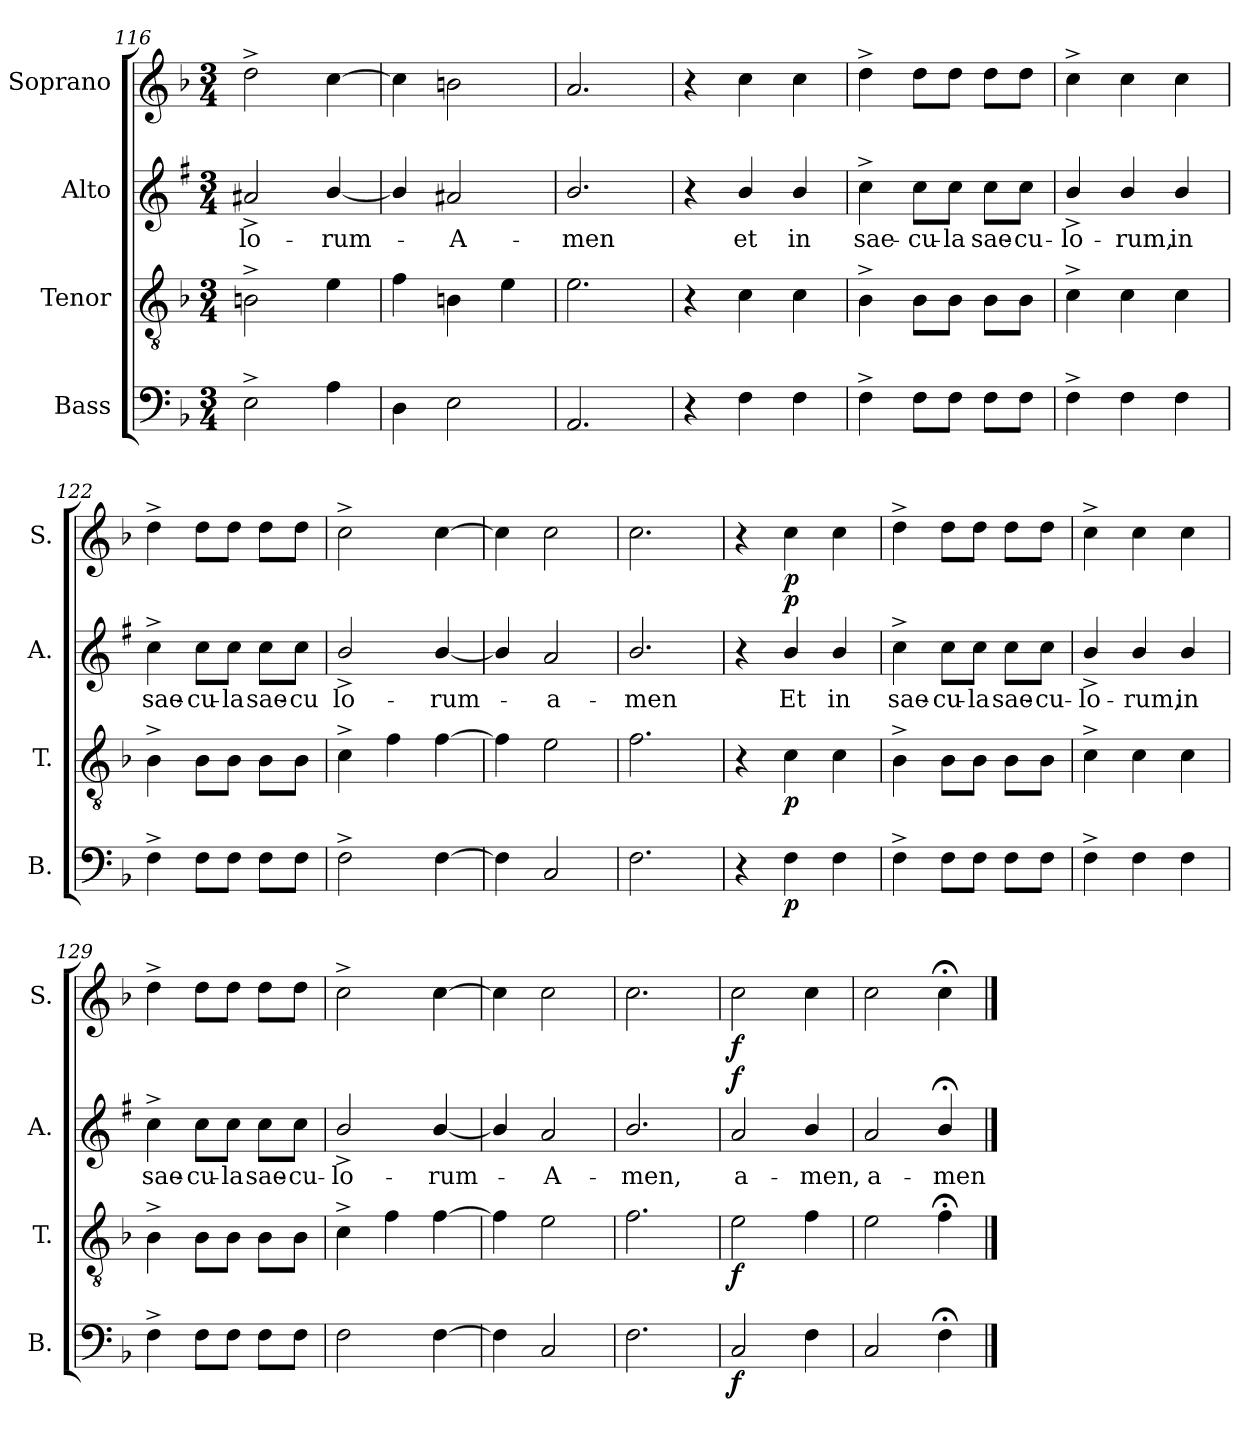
**kern	**dynam	**kern	**dynam	**kern	**text	**dynam	**kern	**dynam
*part4	*part4	*part3	*part3	*part2	*part2	*part2	*part1	*part1
*staff4	*staff4	*staff3	*staff3	*staff2	*staff2	*staff2	*staff1	*staff1
*I"Bass	*	*I"Tenor	*	*I"Alto	*	*	*I"Soprano	*
*I'B.	*	*I'T.	*	*I'A.	*	*	*I'S.	*
*clefF4	*	*clefGv2	*	*clefG2	*	*	*clefG2	*
*	*	*	*	*ITrd1c2	*	*	*	*
*k[b-]	*	*k[b-]	*	*k[b-]	*	*	*k[b-]	*
*M3/4	*	*M3/4	*	*M3/4	*	*	*M3/4	*
=116	=116	=116	=116	=116	=116	=116	=116	=116
!	!	!	!	!	!LO:LY:b	!	!	!
2E^\	.	2Bn^\	.	2g#X^/	-lo-	.	2dd^\	.
!	!	!	!	!	!LO:LY:b	!	!	!
4A\	.	4e\	.	[4a/	-rum-	.	[4cc\	.
=117	=117	=117	=117	=117	=117	=117	=117	=117
4D\	.	4f\	.	4a/]	.	.	4cc\]	.
!	!	!	!	!	!LO:LY:b	!	!	!
2E\	.	4Bn\	.	2g#X/	-A-	.	2bn\	.
.	.	4e\	.	.	.	.	.	.
=118	=118	=118	=118	=118	=118	=118	=118	=118
!	!	!	!	!	!LO:LY:b	!	!	!
2.AA/	.	2.e\	.	2.a/	-men	.	2.a/	.
=119	=119	=119	=119	=119	=119	=119	=119	=119
4r	.	4r	.	4r	.	.	4r	.
!	!	!	!	!	!LO:LY:b	!	!	!
4F\	.	4c\	.	4a/	et	.	4cc\	.
!	!	!	!	!	!LO:LY:b	!	!	!
4F\	.	4c\	.	4a/	in	.	4cc\	.
=120	=120	=120	=120	=120	=120	=120	=120	=120
!	!	!	!	!	!LO:LY:b	!	!	!
4F^\	.	4B-^\	.	4b-^\	sae-	.	4dd^\	.
!	!	!	!	!	!LO:LY:b	!	!	!
8F\L	.	8B-\L	.	8b-\L	-cu-	.	8dd\L	.
!	!	!	!	!	!LO:LY:b	!	!	!
8F\J	.	8B-\J	.	8b-\J	-la	.	8dd\J	.
!	!	!	!	!	!LO:LY:b	!	!	!
8F\L	.	8B-\L	.	8b-\L	sae-	.	8dd\L	.
!	!	!	!	!	!LO:LY:b	!	!	!
8F\J	.	8B-\J	.	8b-\J	-cu-	.	8dd\J	.
=121	=121	=121	=121	=121	=121	=121	=121	=121
!	!	!	!	!	!LO:LY:b	!	!	!
4F^\	.	4c^\	.	4a^/	-lo-	.	4cc^\	.
!	!	!	!	!	!LO:LY:b	!	!	!
4F\	.	4c\	.	4a/	-rum,	.	4cc\	.
!	!	!	!	!	!LO:LY:b	!	!	!
4F\	.	4c\	.	4a/	in	.	4cc\	.
!!LO:LB:g=z
=122	=122	=122	=122	=122	=122	=122	=122	=122
!	!	!	!	!	!LO:LY:b	!	!	!
4F^\	.	4B-^\	.	4b-^\	sae-	.	4dd^\	.
!	!	!	!	!	!LO:LY:b	!	!	!
8F\L	.	8B-\L	.	8b-\L	-cu-	.	8dd\L	.
!	!	!	!	!	!LO:LY:b	!	!	!
8F\J	.	8B-\J	.	8b-\J	-la	.	8dd\J	.
!	!	!	!	!	!LO:LY:b	!	!	!
8F\L	.	8B-\L	.	8b-\L	sae-	.	8dd\L	.
!	!	!	!	!	!LO:LY:b	!	!	!
8F\J	.	8B-\J	.	8b-\J	-cu	.	8dd\J	.
=123	=123	=123	=123	=123	=123	=123	=123	=123
!	!	!	!	!	!LO:LY:b	!	!	!
2F^\	.	4c^\	.	2a^/	lo-	.	2cc^\	.
.	.	4f\	.	.	.	.	.	.
!	!	!	!	!	!LO:LY:b	!	!	!
[4F\	.	[4f\	.	[4a/	-rum-	.	[4cc\	.
=124	=124	=124	=124	=124	=124	=124	=124	=124
4F\]	.	4f\]	.	4a/]	.	.	4cc\]	.
!	!	!	!	!	!LO:LY:b	!	!	!
2C/	.	2e\	.	2g/	-a-	.	2cc\	.
=125	=125	=125	=125	=125	=125	=125	=125	=125
!	!	!	!	!	!LO:LY:b	!	!	!
2.F\	.	2.f\	.	2.a/	-men	.	2.cc\	.
=126	=126	=126	=126	=126	=126	=126	=126	=126
4r	.	4r	.	4r	.	.	4r	.
!	!LO:DY:b	!	!LO:DY:b	!	!LO:LY:b	!LO:DY:b	!	!LO:DY:b
4F\	p	4c\	p	4a/	Et	p	4cc\	p
!	!	!	!	!	!LO:LY:b	!	!	!
4F\	.	4c\	.	4a/	in	.	4cc\	.
=127	=127	=127	=127	=127	=127	=127	=127	=127
!	!	!	!	!	!LO:LY:b	!	!	!
4F^\	.	4B-^\	.	4b-^\	sae-	.	4dd^\	.
!	!	!	!	!	!LO:LY:b	!	!	!
8F\L	.	8B-\L	.	8b-\L	-cu-	.	8dd\L	.
!	!	!	!	!	!LO:LY:b	!	!	!
8F\J	.	8B-\J	.	8b-\J	-la	.	8dd\J	.
!	!	!	!	!	!LO:LY:b	!	!	!
8F\L	.	8B-\L	.	8b-\L	sae-	.	8dd\L	.
!	!	!	!	!	!LO:LY:b	!	!	!
8F\J	.	8B-\J	.	8b-\J	-cu-	.	8dd\J	.
=128	=128	=128	=128	=128	=128	=128	=128	=128
!	!	!	!	!	!LO:LY:b	!	!	!
4F^\	.	4c^\	.	4a^/	-lo-	.	4cc^\	.
!	!	!	!	!	!LO:LY:b	!	!	!
4F\	.	4c\	.	4a/	-rum,	.	4cc\	.
!	!	!	!	!	!LO:LY:b	!	!	!
4F\	.	4c\	.	4a/	in	.	4cc\	.
!!LO:LB:g=z
=129	=129	=129	=129	=129	=129	=129	=129	=129
!	!	!	!	!	!LO:LY:b	!	!	!
4F^\	.	4B-^\	.	4b-^\	sae-	.	4dd^\	.
!	!	!	!	!	!LO:LY:b	!	!	!
8F\L	.	8B-\L	.	8b-\L	-cu-	.	8dd\L	.
!	!	!	!	!	!LO:LY:b	!	!	!
8F\J	.	8B-\J	.	8b-\J	-la	.	8dd\J	.
!	!	!	!	!	!LO:LY:b	!	!	!
8F\L	.	8B-\L	.	8b-\L	sae-	.	8dd\L	.
!	!	!	!	!	!LO:LY:b	!	!	!
8F\J	.	8B-\J	.	8b-\J	-cu-	.	8dd\J	.
=130	=130	=130	=130	=130	=130	=130	=130	=130
!	!	!	!	!	!LO:LY:b	!	!	!
2F\	.	4c^\	.	2a^/	-lo-	.	2cc^\	.
.	.	4f\	.	.	.	.	.	.
!	!	!	!	!	!LO:LY:b	!	!	!
[4F\	.	[4f\	.	[4a/	-rum-	.	[4cc\	.
=131	=131	=131	=131	=131	=131	=131	=131	=131
4F\]	.	4f\]	.	4a/]	.	.	4cc\]	.
!	!	!	!	!	!LO:LY:b	!	!	!
2C/	.	2e\	.	2g/	-A-	.	2cc\	.
=132	=132	=132	=132	=132	=132	=132	=132	=132
!	!	!	!	!	!LO:LY:b	!	!	!
2.F\	.	2.f\	.	2.a/	-men,	.	2.cc\	.
=133	=133	=133	=133	=133	=133	=133	=133	=133
!	!LO:DY:b	!	!LO:DY:b	!	!LO:LY:b	!LO:DY:b	!	!LO:DY:b
2C/	f	2e\	f	2g/	a-	f	2cc\	f
!	!	!	!	!	!LO:LY:b	!	!	!
4F\	.	4f\	.	4a/	-men,	.	4cc\	.
=134	=134	=134	=134	=134	=134	=134	=134	=134
!	!	!	!	!	!LO:LY:b	!	!	!
2C/	.	2e\	.	2g/	a-	.	2cc\	.
!	!	!	!	!	!LO:LY:b	!	!	!
4F;<\	.	4f;<\	.	4a;</	-men	.	4cc;<\	.
==	==	==	==	==	==	==	==	==
*-	*-	*-	*-	*-	*-	*-	*-	*-
